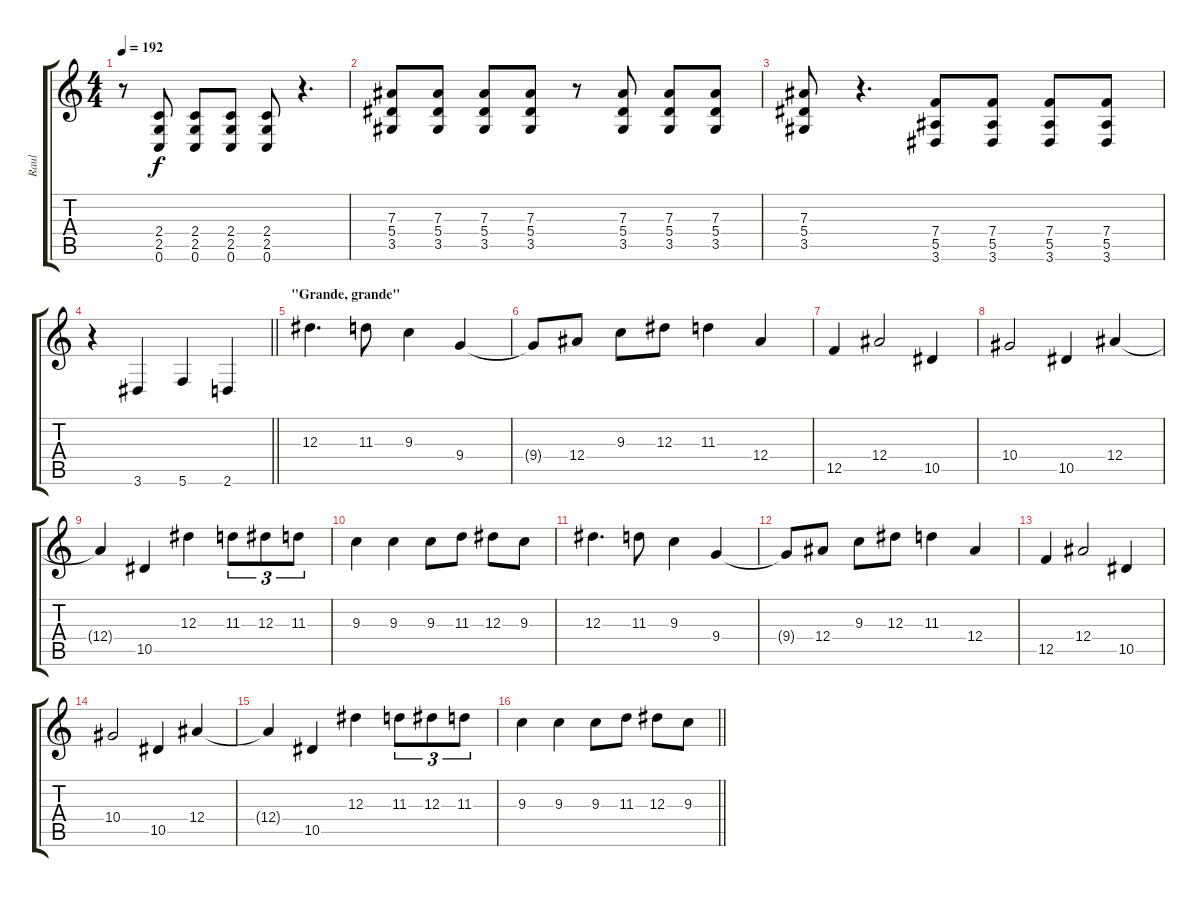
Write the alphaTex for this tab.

\track ("Raul" "Raul") {instrument distortionguitar}
\staff {score tabs}
\tuning (C4 G3 Eb3 Bb2 F2 C2) {hide}
\ts (4 4)
\tempo 192
\clef g2
\ks c
r.8{dy f} (2.4 2.5 0.6).8 (2.4 2.5 0.6).8 (2.4 2.5 0.6).8 (2.4 2.5 0.6).8 r.4{d} |
(7.3 5.4 3.5).8 (7.3 5.4 3.5).8 (7.3 5.4 3.5).8 (7.3 5.4 3.5).8 r.8 (7.3 5.4 3.5).8 (7.3 5.4 3.5).8 (7.3 5.4 3.5).8 |
(7.3 5.4 3.5).8 r.4{d} (7.4 5.5 3.6).8 (7.4 5.5 3.6).8 (7.4 5.5 3.6).8 (7.4 5.5 3.6).8 |
\barLineRight lightlight
r.4 3.6.4 5.6.4 2.6.4 |
\section ("" "\"Grande, grande\"")
12.3.4{d} 11.3.8 9.3.4 9.4.4 |
9.4{t}.8 12.4.8 9.3.8 12.3.8 11.3.4 12.4.4 |
12.5.4 12.4.2 10.5.4 |
10.4.2 10.5.4 12.4.4 |
12.4{t}.4 10.5.4 12.3.4 11.3.8{tu (3 2)} 12.3.8{tu (3 2)} 11.3.8{tu (3 2)} |
9.3.4 9.3.4 9.3.8 11.3.8 12.3.8 9.3.8 |
12.3.4{d} 11.3.8 9.3.4 9.4.4 |
9.4{t}.8 12.4.8 9.3.8 12.3.8 11.3.4 12.4.4 |
12.5.4 12.4.2 10.5.4 |
10.4.2 10.5.4 12.4.4 |
12.4{t}.4 10.5.4 12.3.4 11.3.8{tu (3 2)} 12.3.8{tu (3 2)} 11.3.8{tu (3 2)} |
\barLineRight lightlight
9.3.4 9.3.4 9.3.8 11.3.8 12.3.8 9.3.8
